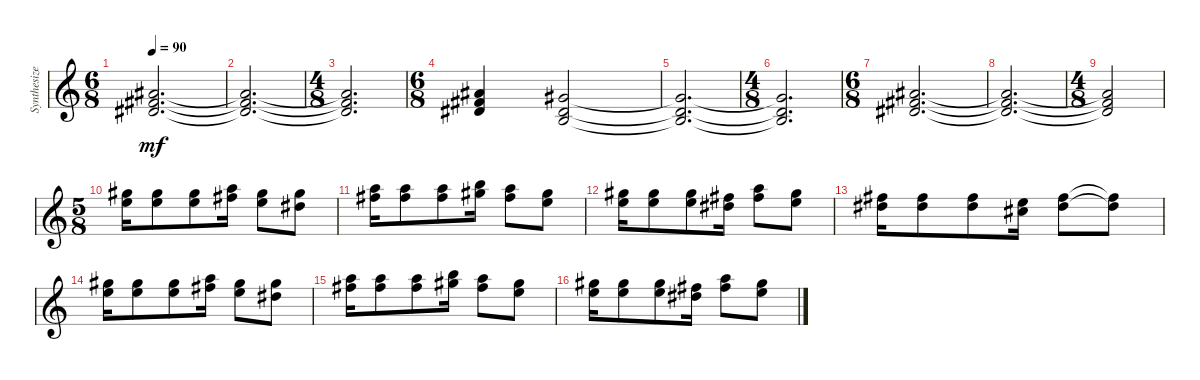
\track ("Synthesizer (Staff 1)" "Synthesize") {instrument synthbrass1}
\staff {score}
\tuning (E4 B3 G3 D3 A2 E2 B1) {hide}
\ts (6 8)
\tempo 90
\clef g2
\ks c
(2.1{t} 4.2{t} 15.3{t}).2{d dy mf} |
(2.1{t} 4.2{t} 15.3{t}).2{d} |
\ts (4 8)
(2.1{t} 4.2{t} 15.3{t}).2{d} |
\ts (6 8)
(2.1 4.2 15.3).4 (4.1 4.2 4.3).2 |
(4.1{t} 4.2{t} 4.3{t}).2{d} |
\ts (4 8)
(4.1{t} 4.2{t} 4.3{t}).2{d} |
\ts (6 8)
(2.1 4.2 15.3).2{d} |
(2.1{t} 4.2{t} 15.3{t}).2{d} |
\ts (4 8)
(2.1{t} 4.2{t} 15.3{t}).2 |
\ts (5 8)
(12.1 21.2).16 (16.1 17.2).8 (16.1 17.2).8 (14.1 22.2).16 (16.1 17.2).8 (11.1 21.2).8 |
(14.1 22.2).16 (14.1 22.2).8 (14.1 22.2).8 (16.1 24.2).16 (14.1 22.2).8 (12.1 21.2).8 |
(16.1 17.2).16 (16.1 17.2).8 (16.1 17.2).8 (14.1 16.2).16 (14.1 22.2).8 (16.1 17.2).8 |
(11.1 19.2).16 (11.1 19.2).8 (11.1 19.2).8 (9.1 17.2).16 (11.1 19.2).8 (11.1{t} 19.2{t}).8 |
(12.1 21.2).16 (16.1 17.2).8 (16.1 17.2).8 (14.1 22.2).16 (16.1 17.2).8 (11.1 21.2).8 |
(14.1 22.2).16 (14.1 22.2).8 (14.1 22.2).8 (16.1 24.2).16 (14.1 22.2).8 (12.1 21.2).8 |
(16.1 17.2).16 (16.1 17.2).8 (16.1 17.2).8 (14.1 16.2).16 (14.1 22.2).8 (16.1 17.2).8
